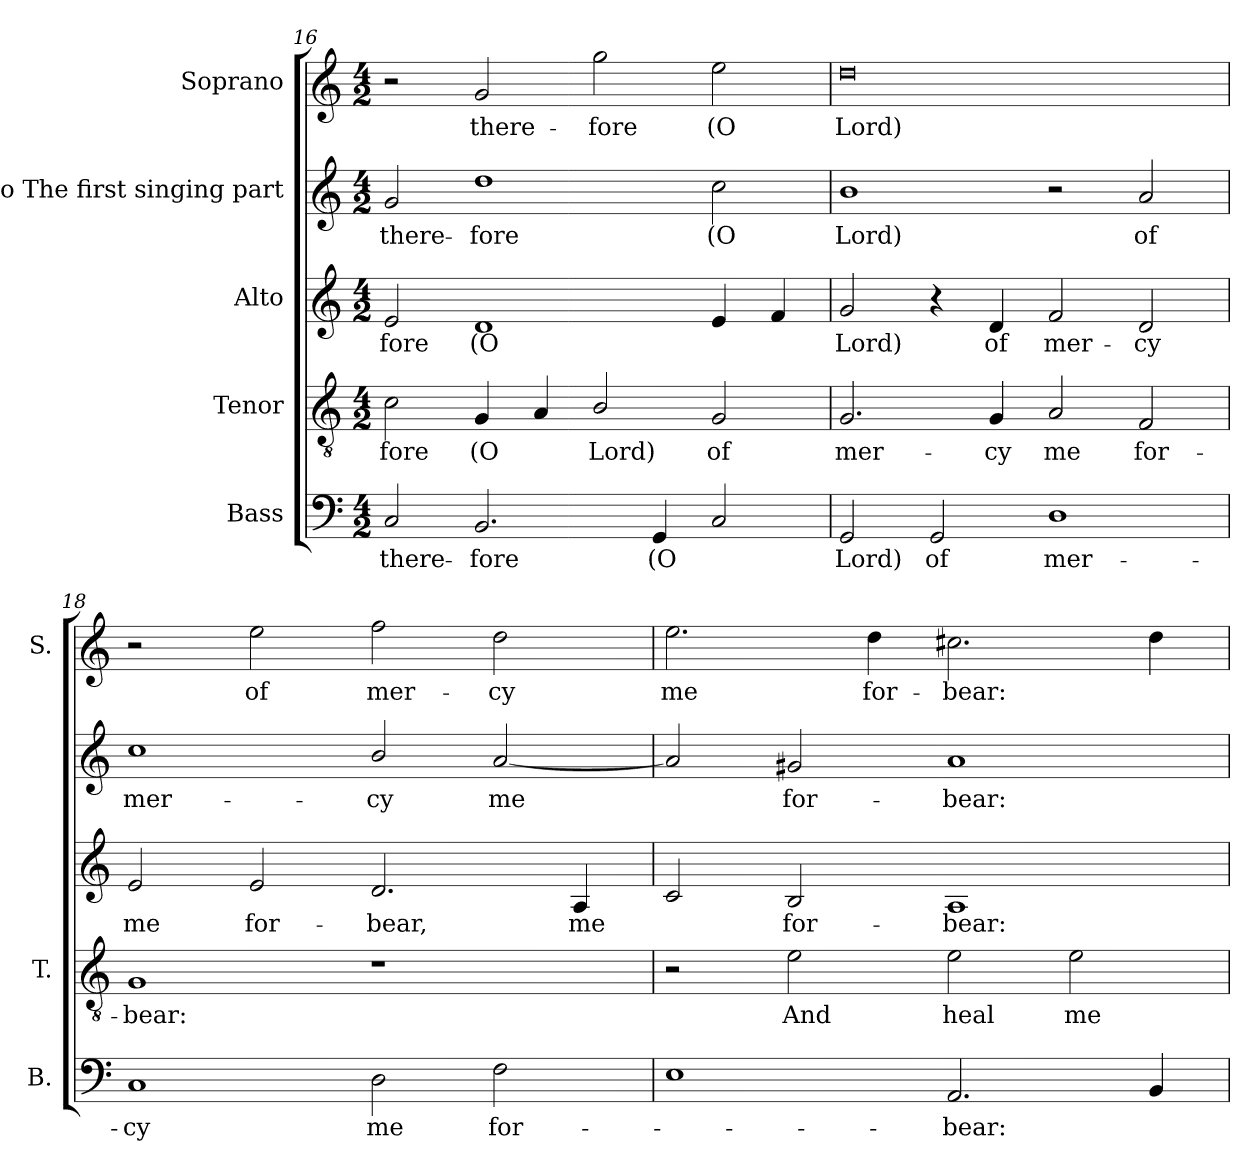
**kern	**text	**kern	**text	**kern	**text	**kern	**text	**kern	**text
*part5	*part5	*part4	*part4	*part3	*part3	*part2	*part2	*part1	*part1
*staff5	*staff5	*staff4	*staff4	*staff3	*staff3	*staff2	*staff2	*staff1	*staff1
*I"Bass	*	*I"Tenor	*	*I"Alto	*	*I"Alto The first singing part	*	*I"Soprano	*
*I'B.	*	*I'T.	*	*	*	*	*	*I'S.	*
!!LO:LB:g=z
*clefF4	*	*clefGv2	*	*clefG2	*	*clefG2	*	*clefG2	*
*	*	*ITrd7c12	*	*ITrd7c12	*	*ITrd7c12	*	*	*
*k[]	*	*k[]	*	*k[]	*	*k[]	*	*k[]	*
*C:	*	*C:	*	*C:	*	*C:	*	*C:	*
*M4/2	*	*M4/2	*	*M4/2	*	*M4/2	*	*M4/2	*
=16	=16	=16	=16	=16	=16	=16	=16	=16	=16
!	!LO:LY:b:color=#000000	!	!	!	!	!	!	!	!
!	!	!	!LO:LY:b:color=#000000	!	!	!	!	!	!
!	!	!	!	!	!LO:LY:b:color=#000000	!	!	!	!
!	!	!	!	!	!	!	!LO:LY:b:color=#000000	!	!
2Ci/	there-	2Ci\	-fore	2Ei/	-fore	2Gi/	there-	2r	.
!	!LO:LY:b:color=#000000	!	!	!	!	!	!	!	!
!	!	!	!LO:LY:b:color=#000000	!	!	!	!	!	!
!	!	!	!	!	!LO:LY:b:color=#000000	!	!	!	!
!	!	!	!	!	!	!	!LO:LY:b:color=#000000	!	!
!	!	!	!	!	!	!	!	!	!LO:LY:b:color=#000000
2.BBi/	-fore	4GGi/	(O	1Di	(O	1di	-fore	2gi/	there-
.	.	4AAi/	.	.	.	.	.	.	.
!	!	!	!LO:LY:b:color=#000000	!	!	!	!	!	!
!	!	!	!	!	!	!	!	!	!LO:LY:b:color=#000000
.	.	2BBi/	Lord)	.	.	.	.	2ggi\	-fore
!	!LO:LY:b:color=#000000	!	!	!	!	!	!	!	!
4GGi/	(O	.	.	.	.	.	.	.	.
!	!	!	!LO:LY:b:color=#000000	!	!	!	!	!	!
!	!	!	!	!	!	!	!LO:LY:b:color=#000000	!	!
!	!	!	!	!	!	!	!	!	!LO:LY:b:color=#000000
2Ci/	.	2GGi/	of	4Ei/	.	2ci\	(O	2eei\	(O
.	.	.	.	4Fi/	.	.	.	.	.
=17	=17	=17	=17	=17	=17	=17	=17	=17	=17
!	!LO:LY:b:color=#000000	!	!	!	!	!	!	!	!
!	!	!	!LO:LY:b:color=#000000	!	!	!	!	!	!
!	!	!	!	!	!LO:LY:b:color=#000000	!	!	!	!
!	!	!	!	!	!	!	!LO:LY:b:color=#000000	!	!
!	!	!	!	!	!	!	!	!	!LO:LY:b:color=#000000
2GGi/	Lord)	2.GGi/	mer-	2Gi/	Lord)	1Bi	Lord)	0ddi	Lord)
!	!LO:LY:b:color=#000000	!	!	!	!	!	!	!	!
2GGi/	of	.	.	4r	.	.	.	.	.
!	!	!	!LO:LY:b:color=#000000	!	!	!	!	!	!
!	!	!	!	!	!LO:LY:b:color=#000000	!	!	!	!
.	.	4GGi/	-cy	4Di/	of	.	.	.	.
!	!LO:LY:b:color=#000000	!	!	!	!	!	!	!	!
!	!	!	!LO:LY:b:color=#000000	!	!	!	!	!	!
!	!	!	!	!	!LO:LY:b:color=#000000	!	!	!	!
1Di	mer-	2AAi/	me	2Fi/	mer-	2r	.	.	.
!	!	!	!LO:LY:b:color=#000000	!	!	!	!	!	!
!	!	!	!	!	!LO:LY:b:color=#000000	!	!	!	!
!	!	!	!	!	!	!	!LO:LY:b:color=#000000	!	!
.	.	2FFi/	for-	2Di/	-cy	2Ai/	of	.	.
=18	=18	=18	=18	=18	=18	=18	=18	=18	=18
!	!LO:LY:b:color=#000000	!	!	!	!	!	!	!	!
!	!	!	!LO:LY:b:color=#000000	!	!	!	!	!	!
!	!	!	!	!	!LO:LY:b:color=#000000	!	!	!	!
!	!	!	!	!	!	!	!LO:LY:b:color=#000000	!	!
1Ci	-cy	1GGi	-bear:	2Ei/	me	1ci	mer-	2r	.
!	!	!	!	!	!LO:LY:b:color=#000000	!	!	!	!
!	!	!	!	!	!	!	!	!	!LO:LY:b:color=#000000
.	.	.	.	2Ei/	for-	.	.	2eei\	of
!	!LO:LY:b:color=#000000	!	!	!	!	!	!	!	!
!	!	!	!	!	!LO:LY:b:color=#000000	!	!	!	!
!	!	!	!	!	!	!	!LO:LY:b:color=#000000	!	!
!	!	!	!	!	!	!	!	!	!LO:LY:b:color=#000000
2Di\	me	1r	.	2.Di/	-bear,	2Bi/	-cy	2ffi\	mer-
!	!LO:LY:b:color=#000000	!	!	!	!	!	!	!	!
!	!	!	!	!	!	!	!LO:LY:b:color=#000000	!	!
!	!	!	!	!	!	!	!	!	!LO:LY:b:color=#000000
2Fi\	for-	.	.	.	.	[2Ai/	me	2ddi\	-cy
!	!	!	!	!	!LO:LY:b:color=#000000	!	!	!	!
.	.	.	.	4AAi/	me	.	.	.	.
=19	=19	=19	=19	=19	=19	=19	=19	=19	=19
!	!	!	!	!	!	!	!	!	!LO:LY:b:color=#000000
1Ei	.	2r	.	2Ci/	.	2Ai/]	.	2.eei\	me
!	!	!	!LO:LY:b:color=#000000	!	!	!	!	!	!
!	!	!	!	!	!LO:LY:b:color=#000000	!	!	!	!
!	!	!	!	!	!	!	!LO:LY:b:color=#000000	!	!
.	.	2Ei\	And	2BBi/	for-	2G#Xi/	for-	.	.
!	!	!	!	!	!	!	!	!	!LO:LY:b:color=#000000
.	.	.	.	.	.	.	.	4ddi\	for-
!	!LO:LY:b:color=#000000	!	!	!	!	!	!	!	!
!	!	!	!LO:LY:b:color=#000000	!	!	!	!	!	!
!	!	!	!	!	!LO:LY:b:color=#000000	!	!	!	!
!	!	!	!	!	!	!	!LO:LY:b:color=#000000	!	!
!	!	!	!	!	!	!	!	!	!LO:LY:b:color=#000000
2.AAi/	-bear:	2Ei\	heal	1AAi	-bear:	1Ai	-bear:	2.cc#Xi\	-bear:
!	!	!	!LO:LY:b:color=#000000	!	!	!	!	!	!
.	.	2Ei\	me	.	.	.	.	.	.
4BBi/	.	.	.	.	.	.	.	4ddi\	.
=	=	=	=	=	=	=	=	=	=
*-	*-	*-	*-	*-	*-	*-	*-	*-	*-
